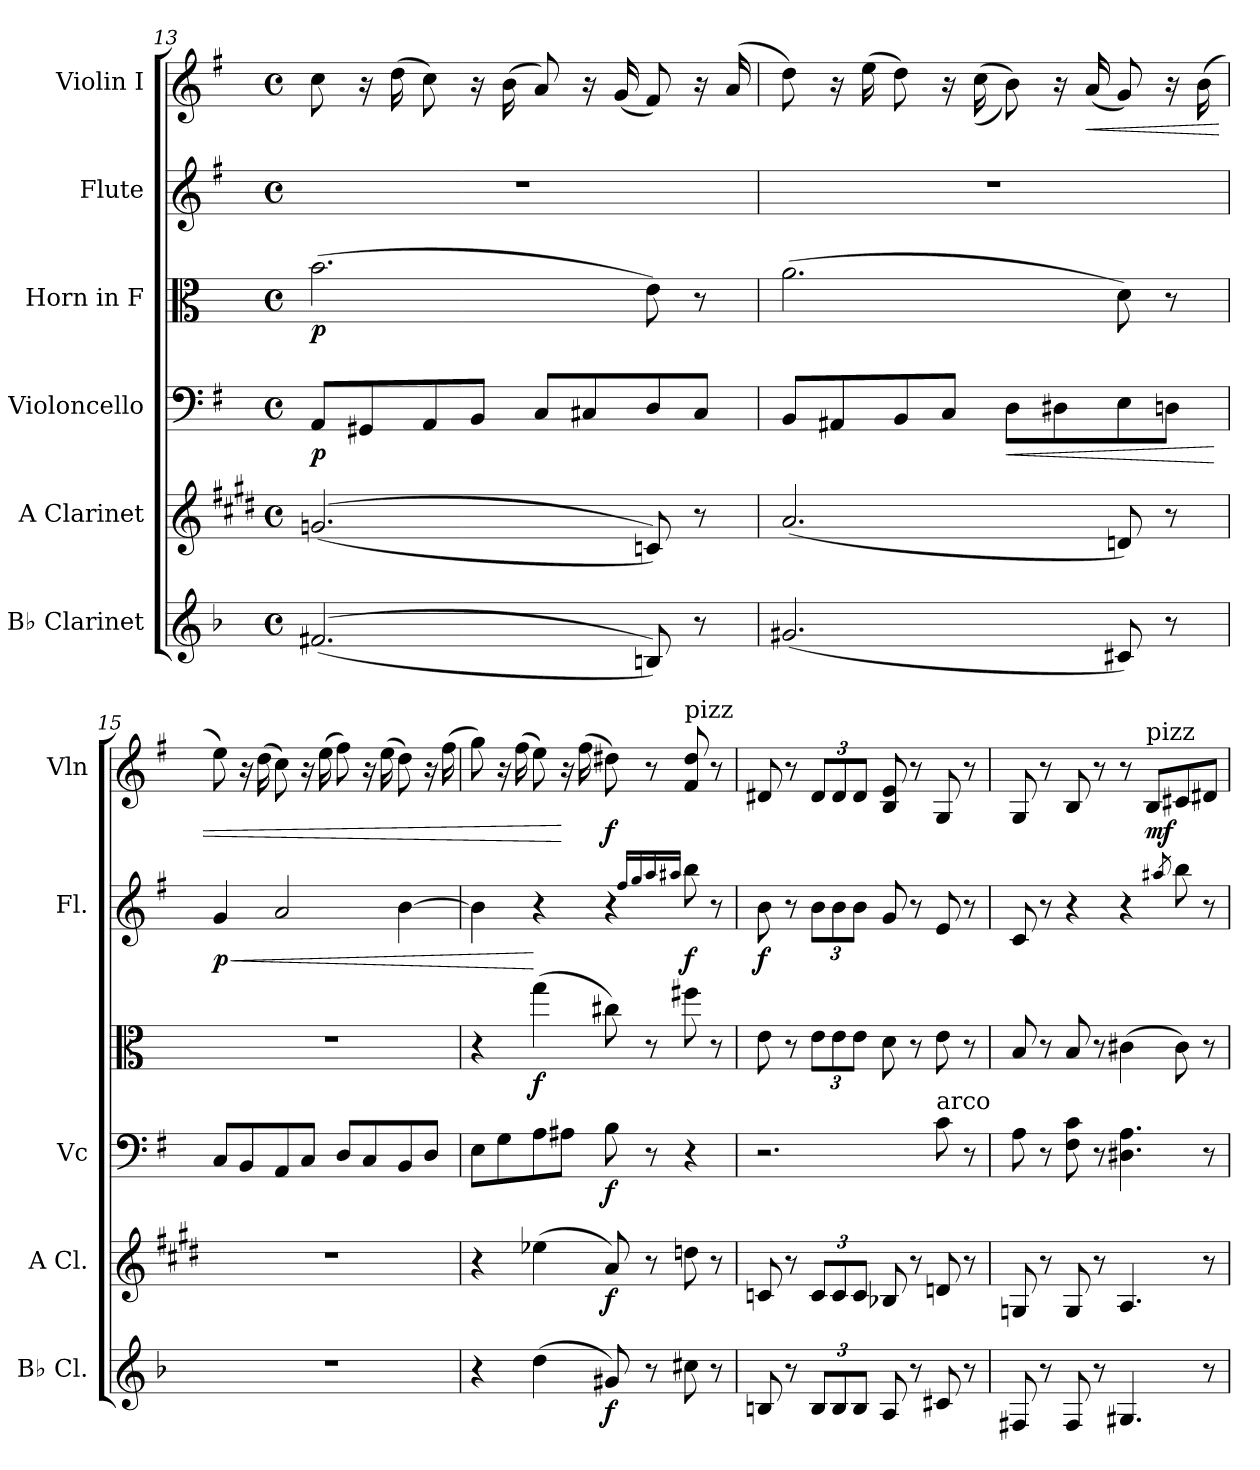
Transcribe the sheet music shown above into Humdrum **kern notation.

**kern	**dynam	**kern	**dynam	**kern	**dynam	**kern	**dynam	**kern	**dynam	**kern	**dynam
*part6	*part6	*part5	*part5	*part4	*part4	*part3	*part3	*part2	*part2	*part1	*part1
*staff6	*staff6	*staff5	*staff5	*staff4	*staff4	*staff3	*staff3	*staff2	*staff2	*staff1	*staff1
*I"B♭ Clarinet	*	*I"A Clarinet	*	*I"Violoncello	*	*I"Horn in F	*	*I"Flute	*	*I"Violin I	*
*I'B♭ Cl.	*	*I'A Cl.	*	*I'Vc	*	*	*	*I'Fl.	*	*I'Vln	*
*clefG2	*	*clefG2	*	*clefF4	*	*clefC3	*	*clefG2	*	*clefG2	*
*ITrd1c2	*	*ITrd2c3	*	*	*	*ITrd4c7	*	*	*	*	*
*k[b-e-a-]	*	*k[f#c#g#d#a#e#b#]	*	*k[f#]	*	*k[b-]	*	*k[f#]	*	*k[f#]	*
*M4/4	*	*M4/4	*	*M4/4	*	*M4/4	*	*M4/4	*	*M4/4	*
*met(c)	*	*met(c)	*	*met(c)	*	*met(c)	*	*met(c)	*	*met(c)	*
=13	=13	=13	=13	=13	=13	=13	=13	=13	=13	=13	=13
!	!	!	!	!	!LO:DY:b	!	!LO:DY:b	!	!	!	!
((2.eni/	.	((2.eni/	.	8AAi/L	p	(2.e\	p	1r	.	8cci\	.
.	.	.	.	8GG#X/	.	.	.	.	.	16r	.
.	.	.	.	.	.	.	.	.	.	(16dd\	.
.	.	.	.	8AAi/	.	.	.	.	.	8cci\)	.
.	.	.	.	8BB/J	.	.	.	.	.	16r	.
.	.	.	.	.	.	.	.	.	.	(16b\	.
.	.	.	.	8Ci/L	.	.	.	.	.	8ai/)	.
.	.	.	.	8C#X/	.	.	.	.	.	16r	.
.	.	.	.	.	.	.	.	.	.	(16g/	.
8Ani/))	.	8Ani/))	.	8Di/	.	8Ai\)	.	.	.	8f#i/)	.
8r	.	8r	.	8C#/J	.	8r	.	.	.	16r	.
.	.	.	.	.	.	.	.	.	.	(16ai/	.
=14	=14	=14	=14	=14	=14	=14	=14	=14	=14	=14	=14
(2.f#Xi/	.	(2.f#i/	.	8BBi/L	.	(2.di\	.	1r	.	8ddi\)	.
.	.	.	.	8AA#X/	.	.	.	.	.	16r	.
.	.	.	.	.	.	.	.	.	.	(16ee\	.
.	.	.	.	8BBi/	.	.	.	.	.	8ddi\)	.
.	.	.	.	8C/J	.	.	.	.	.	16r	.
.	.	.	.	.	.	.	.	.	.	((16cc\	.
!	!	!	!	!	!LO:HP:b	!	!	!	!	!	!
.	.	.	.	8Di\L	<	.	.	.	.	8bi\))	.
.	.	.	.	8D#X\	.	.	.	.	.	16r	.
!	!	!	!	!	!	!	!	!	!	!	!LO:HP:b
.	.	.	.	.	.	.	.	.	.	(16a/	<
8Bni/)	.	8Bni/)	.	8Ei\	.	8Gi\)	.	.	.	8gi/)	.
8r	.	8r	.	8Dn\J	.	8r	.	.	.	16r	.
.	.	.	.	.	.	.	.	.	.	(16bi\	.
.	.	.	.	.	[	.	.	.	.	.	.
=15	=15	=15	=15	=15	=15	=15	=15	=15	=15	=15	=15
!	!	!	!	!	!	!	!	!	!LO:HP:b	!	!
!	!	!	!	!	!	!	!	!	!LO:DY:n=1:b	!	!
1r	.	1r	.	8Ci/L	.	1r	.	4gi/	< p	8eei\)	.
.	.	.	.	8BB/	.	.	.	.	.	16r	.
.	.	.	.	.	.	.	.	.	.	(16dd\	.
.	.	.	.	8AAi/	.	.	.	2ai/	.	8cci\)	.
.	.	.	.	8Ci/J	.	.	.	.	.	16r	.
.	.	.	.	.	.	.	.	.	.	(16eei\	.
.	.	.	.	8Di/L	.	.	.	.	.	8ff#i\)	.
.	.	.	.	8C/	.	.	.	.	.	16r	.
.	.	.	.	.	.	.	.	.	.	(16ee\	.
.	.	.	.	8BBi/	.	.	.	[4bi\	.	8ddi\)	.
.	.	.	.	8Di/J	.	.	.	.	.	16r	.
.	.	.	.	.	.	.	.	.	.	(16ff#i\	.
=16	=16	=16	=16	=16	=16	=16	=16	=16	=16	=16	=16
4r	.	4r	.	8Ei\L	.	4r	.	4bi\]	.	8ggi\)	.
.	.	.	.	8Gi\	.	.	.	.	.	16r	.
.	.	.	.	.	.	.	.	.	.	(16ff#\	.
!	!	!	!	!	!	!	!LO:DY:b	!	!	!	!
(4cci\	.	(4ccni\	.	8Ai\	.	(4cci\	f	4r	[	8eei\)	.
.	.	.	.	8A#X\J	.	.	.	.	.	16r	[
.	.	.	.	.	.	.	.	.	.	(16ff#\	.
!	!LO:DY:b	!	!LO:DY:b	!	!LO:DY:b	!	!	!	!	!	!LO:DY:b
8f#Xi/)	f	8f#i/)	f	8Bi\	f	8f#Xi\)	.	4r	.	8dd#Xi\)	f
8r	.	8r	.	8r	.	8r	.	.	.	8r	.
.	.	.	.	.	.	.	.	16qff#i/LL	.	.	.
.	.	.	.	.	.	.	.	16qgg/	.	.	.
.	.	.	.	.	.	.	.	16qaa/	.	.	.
.	.	.	.	.	.	.	.	16qaa#X/JJ	.	.	.
!	!	!	!	!	!	!	!	!	!	!LO:TX:a:t=pizz	!
!	!	!	!	!	!	!	!	!	!LO:DY:b	!	!
8bni\	.	8bni\	.	4r	.	8bni\	.	8bbi\	f	8f#i/ 8dd#i/	.
8r	.	8r	.	.	.	8r	.	8r	.	8r	.
=17	=17	=17	=17	=17	=17	=17	=17	=17	=17	=17	=17
!	!	!	!	!	!	!	!	!	!LO:DY:b	!	!
8An/	.	8An/	.	2.r	.	8A\	.	8bi\	f	8d#X/	.
8r	.	8r	.	.	.	8r	.	8r	.	8r	.
*Xbrackettup	*	*Xbrackettup	*	*	*	*Xbrackettup	*	*Xbrackettup	*	*Xbrackettup	*
12A/L	.	12A/L	.	.	.	12A\L	.	12bi\L	.	12d#/L	.
12A/	.	12A/	.	.	.	12A\	.	12bi\	.	12d#/	.
12A/J	.	12A/J	.	.	.	12A\J	.	12bi\J	.	12d#/J	.
8Gi/	.	8Gni/	.	.	.	8Gi\	.	8gi/	.	8Bi/ 8ei/	.
8r	.	8r	.	.	.	8r	.	8r	.	8r	.
!	!	!	!	!LO:TX:a:t=arco	!	!	!	!	!	!	!
8Bn/	.	8Bn/	.	8ci\	.	8Ai\	.	8ei/	.	8Gi/	.
8r	.	8r	.	8r	.	8r	.	8r	.	8r	.
=18	=18	=18	=18	=18	=18	=18	=18	=18	=18	=18	=18
8Eni/	.	8Eni/	.	8Ai\	.	8Ei/	.	8ci/	.	8Gi/	.
8r	.	8r	.	8r	.	8r	.	8r	.	8r	.
8Ei/	.	8Ei/	.	8F#i\ 8ci\	.	8Ei/	.	4r	.	8B/	.
8r	.	8r	.	8r	.	8r	.	.	.	8r	.
4.F#Xi/	.	4.F#i/	.	4.D#Xi\ 4.A\	.	(4F#Xi\	.	4r	.	8r	.
!	!	!	!	!	!	!	!	!	!	!LO:TX:a:t=pizz	!
!	!	!	!	!	!	!	!	!	!	!	!LO:DY:b
.	.	.	.	.	.	.	.	.	.	8Bi/L	mf
.	.	.	.	.	.	.	.	8qaa#X/	.	.	.
.	.	.	.	.	.	8F#i\)	.	8bbi\	.	8c#X/	.
8r	.	8r	.	8r	.	8r	.	8r	.	8d#X/J	.
=	=	=	=	=	=	=	=	=	=	=	=
*-	*-	*-	*-	*-	*-	*-	*-	*-	*-	*-	*-
